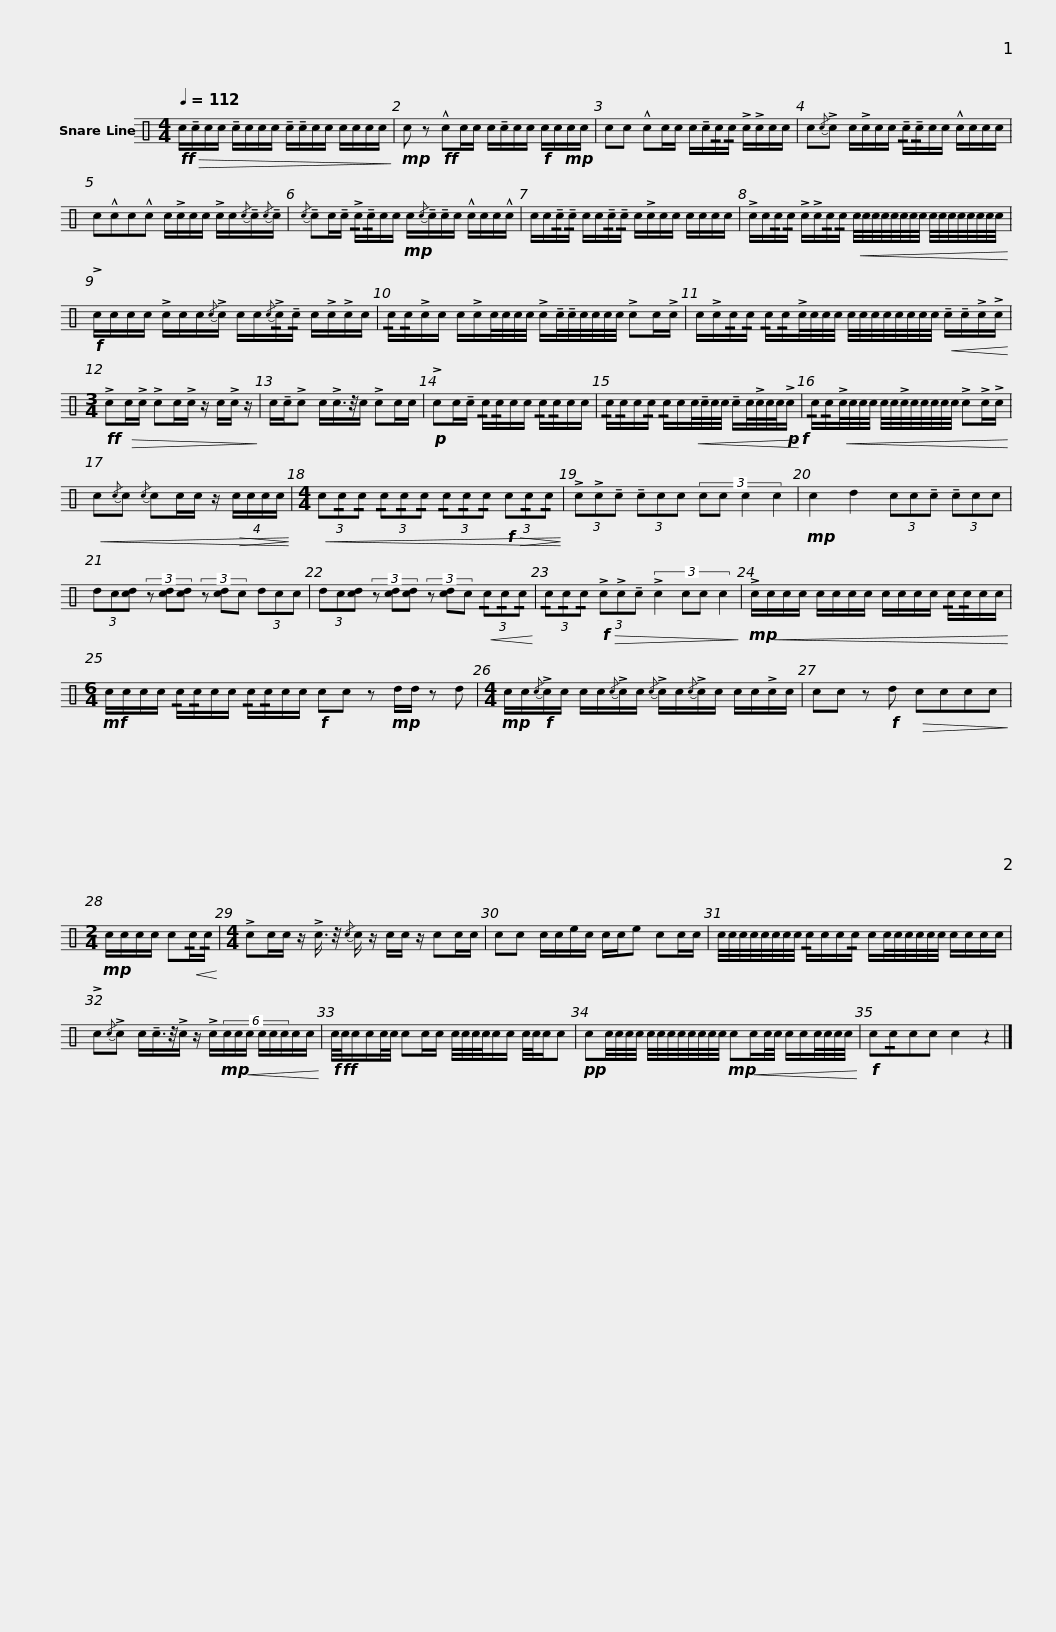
X:1
L:1/8
Q:1/4=112
M:4/4
I:linebreak $
K:C
V:1 perc
K:none
V:1
!ff! c/!>(!!tenuto!c/c/c/ !tenuto!c/c/c/c/ !tenuto!c/!tenuto!c/c/c/ c/c/c/c/!>)! |!mp! c z!ff! !^!cc/c/ c/!tenuto!c/c/c/!f! c/c/!mp!c/c/ | cc !^!cc/c/ c/!tenuto!c/!/!c/!/!c/ !>!c/!>!c/c/c/ |$ c{/c}!>!c c/!>!c/c/c/ !/!!tenuto!c/!/!!tenuto!c/c/c/ !^!c/c/c/c/ | c!^!cc!^!c c/!>!c/c/c/ !>!c/c/{/c}!tenuto!c/{/c}!tenuto!c/ | %5
{/c} !tenuto!cc/!tenuto!c/ !/!!>!c/!/!!tenuto!c/c/c/!mp! c/{/c}!tenuto!c/!tenuto!c/c/ !^!c/c/c/!^!c/ |$ c/c/!/!!tenuto!c/!/!!tenuto!c/ c/c/!/!!tenuto!c/!/!!tenuto!c/ c/!>!c/c/c/ c/c/c/c/ | !>!c/c/!/!c/!/!c/ !>!c/!>!c/!/!c/!/!c/!<(! c/4c/4c/4c/4c/4c/4c/4c/4 c/4c/4c/4c/4c/4c/4c/4c/4!<)! |$!f! !>!c/c/c/c/ !>!c/c/c/{/c}!>!c/ c/c/{/c}!/!!>!c/!/!!tenuto!c/ c/!>!c/!>!c/c/ | !/!c/!/!c/!>!c/c/ c/!>!c/c/4c/4c/4c/4 !>!c/!tenuto!c/4!tenuto!c/4c/4c/4c/4c/4 !>!cc/!>!c/ |$ %10
 c/!>!c/!/!c/!/!c/ !/!c/!/!c/!>!c/4c/4c/4c/4 c/4c/4c/4c/4c/4c/4c/4c/4!<(! !tenuto!c/!tenuto!c/!>!c/!>!c/!<)! |[M:3/4]!ff! !>!c!>(!c/!>!c/ !>!cc/!>!c/ z/ c/!>!c/ z/!>)! | c/!tenuto!c/!>!c c/!>!c/>z/c/ !>!cc/c/ |$!p! !>!cc/!tenuto!c/ !/!c/!/!c/c/c/ !/!c/!/!c/c/c/ | !/!c/!/!c/c/!/!c/ !/!c/c/!<(!c/4!tenuto!c/4c/4c/4 !tenuto!c/c/4!>!c/4c/4c/4!p!!f!!>!c/!<)! | %15
 !/!c/!/!c/!<(!!>!c/4c/4c/4c/4 c/4c/4!>!c/4c/4c/4c/4c/4c/4 !>!c!>!c/!>!c/!<)! |$!<(! c{/c}c{/c} cc/c/ z/!>(! (4:3:4c/c/c/c/!<)!!>)! |[M:4/4]!<(! (3c!/!c!/!c (3!/!c!/!c!/!c (3!/!c!/!c!/!c!f!!>(! (3c!/!c!/!c!<)!!>)! | (3!>!c!>!c!tenuto!c (3!tenuto!ccc (3:2:4cc c2 c2 |!mp! c2 d2 (3cc!tenuto!c (3!tenuto!ccc |$ %20
 (3dc[cd] (3z [cd][cd] (3z [cd]c (3dcc | (3dc[cd] (3z [cd][cd] (3z [cd]c!<(! (3!/!c!/!c!/!c!<)! | (3!/!c!/!c!/!c!f!!>(! (3!>!c!>!c!tenuto!c (3:2:4!>!c2 cc c2!>)! |$!mp! !>!c/!<(!c/c/c/ c/c/c/c/ c/c/c/c/ !/!c/!/!c/c/c/!<)! |[M:6/4]!mf! c/c/c/c/ !/!c/!/!c/c/c/ !/!c/!/!c/c/c/!f! cc z!mp! d/d/ z d |$ %25
[M:4/4]!mp! c/c/!f!{/c}!>!c/c/ c/c/{/c}!>!c/c/{/c} !>!c/c/{/c}!>!c/c/ c/c/!>!c/c/ | cc z!f! d!>(! cccc!>)! |[M:2/4]!mp! c/c/c/c/ c!<(!!/!c/!/!c/!<)! |$[M:4/4] !>!cc/c/ z/ !>!c3/4 z/4{/c}c/ z/ c/c/ z/ cc/c/ | cc c/c/e/c/ c/c/e cc/c/ | %30
 c/4c/4c/4c/4c/4c/4c/4c/4 !/!c/c/c/!/!c/ c/c/4c/4c/4c/4c/4c/4 c/c/c/c/ |$ !>!c{/c}!>!c c/!tenuto!c/>z/!>!c/ z/ !>!c/!mp!!<(!(6:4:6c/c/c/ c/c/c/c/c/!<)! |!f! c/4!ff!c/4c/c/c/4c/4 cc/c/ c/4c/4c/4c/4c/c/ c/4c/4c/c |$!pp! cc/4c/4c/4c/4 c/4c/4c/4c/4c/4c/4c/4c/4!mp!!<(! cc/c/4c/4 c/c/c/4c/4c/4c/4!<)! |!f! c!/!ccc c2 z2 |] %35
